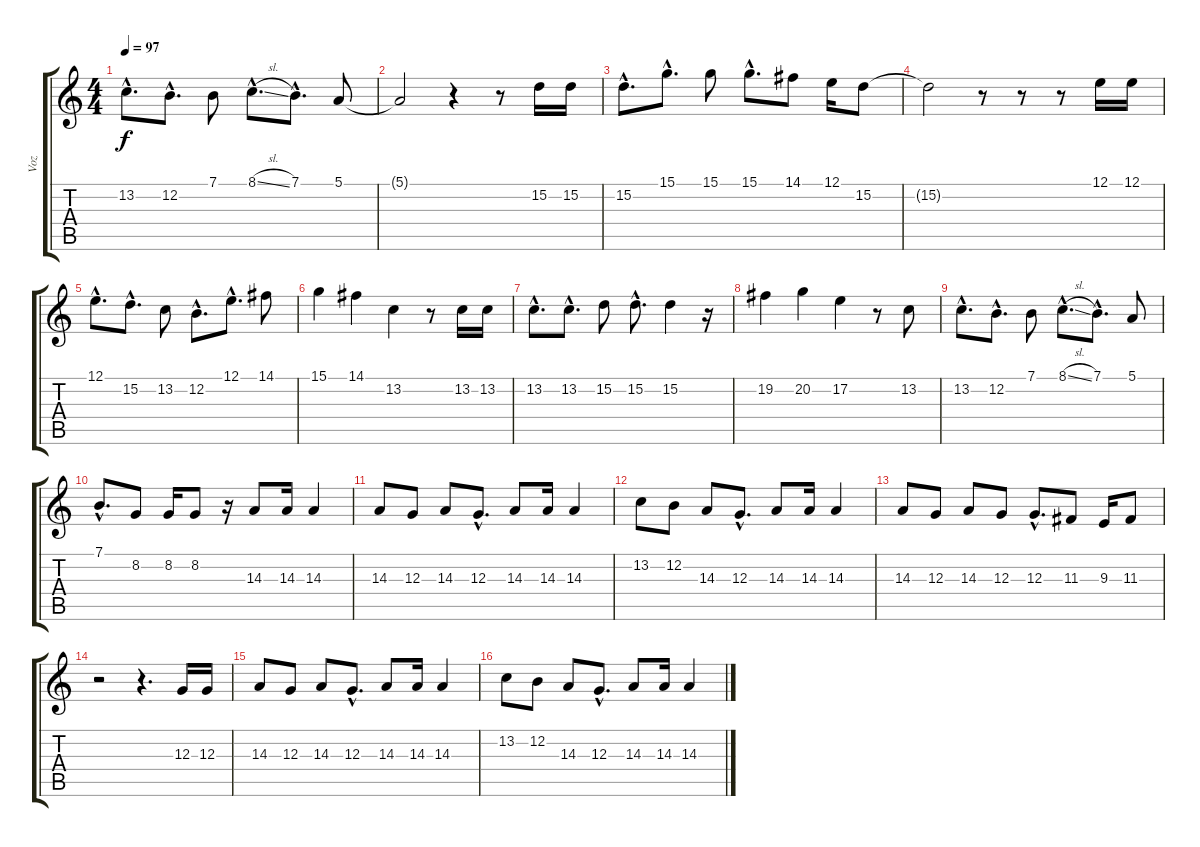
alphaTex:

\track ("Voz" "Voz") {instrument lead2sawtooth}
\staff {score tabs}
\tuning (E4 B3 G3 D3 A2 E2) {hide}
\ts (4 4)
\tempo 97
\clef g2
\ks c
13.2{hac}.8{d dy f} 12.2{hac}.8{d} 7.1.8 8.1{sl hac}.8{d} 7.1{hac}.8{d} 5.1.8 |
5.1{t}.2 r.4 r.8 15.2.16 15.2.16 |
15.2{hac}.8{d} 15.1{hac}.8{d} 15.1.8 15.1{hac}.8{d} 14.1.8 12.1.16 15.2.8 |
15.2{t}.2 r.8 r.8 r.8 12.1.16 12.1.16 |
12.1{hac}.8{d} 15.2{hac}.8{d} 13.2.8 12.2{hac}.8{d} 12.1{hac}.8{d} 14.1.8 |
15.1.4 14.1.4 13.2.4 r.8 13.2.16 13.2.16 |
13.2{hac}.8{d} 13.2{hac}.8{d} 15.2.8 15.2{hac}.8{d} 15.2.4 r.16 |
19.2.4 20.2.4 17.2.4 r.8 13.2.8 |
13.2{hac}.8{d} 12.2{hac}.8{d} 7.1.8 8.1{sl hac}.8{d} 7.1{hac}.8{d} 5.1.8 |
7.1{hac}.8{d} 8.2.8 8.2.16 8.2.8 r.16 14.3.8 14.3.16 14.3.4 |
14.3.8 12.3.8 14.3.8 12.3{hac}.8{d} 14.3.8 14.3.16 14.3.4 |
13.2.8 12.2.8 14.3.8 12.3{hac}.8{d} 14.3.8 14.3.16 14.3.4 |
14.3.8 12.3.8 14.3.8 12.3.8 12.3{hac}.8{d} 11.3.8 9.3.16 11.3.8 |
r.2 r.4{d} 12.3.16 12.3.16 |
14.3.8 12.3.8 14.3.8 12.3{hac}.8{d} 14.3.8 14.3.16 14.3.4 |
13.2.8 12.2.8 14.3.8 12.3{hac}.8{d} 14.3.8 14.3.16 14.3.4
